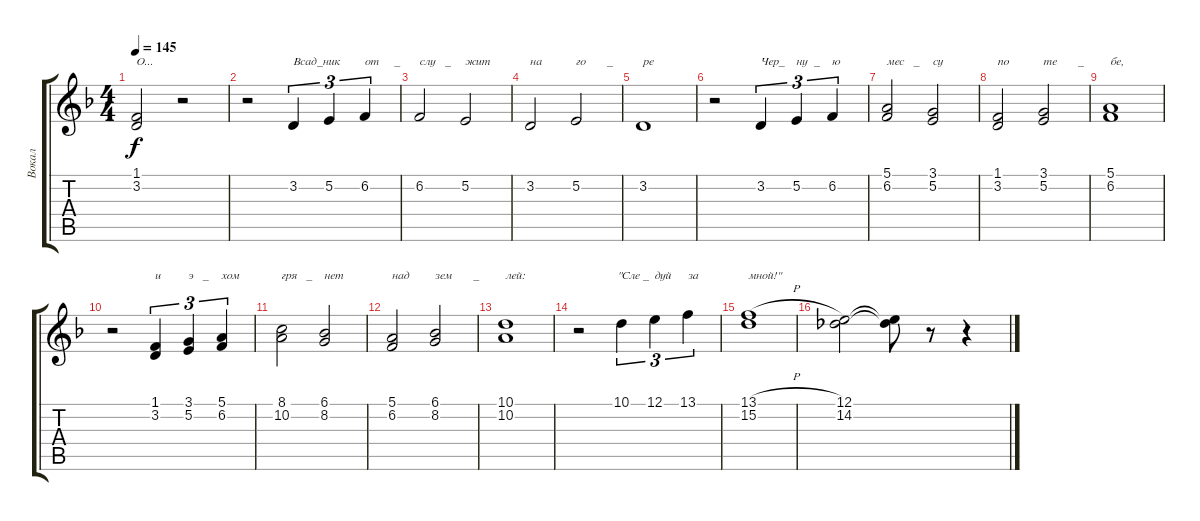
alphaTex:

\track ("Вокал" "Вокал") {instrument fx5brightness}
\staff {score tabs}
\tuning (E4 B3 G3 D3 A2 E2) {hide}
\ts (4 4)
\tempo 145
\clef g2
\ks dminor
(1.1 3.2).2{txt "О..." dy f} r.2 |
r.2 3.2.4{tu (3 2) txt "Всад_ник"} 5.2.4{tu (3 2)} 6.2.4{tu (3 2) txt "от     _"} |
6.2.2{txt "слу   _"} 5.2.2{txt "жит"} |
3.2.2{txt "на"} 5.2.2{txt "го       _"} |
3.2.1{txt "ре"} |
r.2 3.2.4{tu (3 2) txt "Чер_"} 5.2.4{tu (3 2) txt "ну  _"} 6.2.4{tu (3 2) txt "ю"} |
(5.1 6.2).2{txt "мес   _"} (3.1 5.2).2{txt "су"} |
(1.1 3.2).2{txt "по"} (3.1 5.2).2{txt "те       _"} |
(5.1 6.2).1{txt "бе,"} |
r.2 (1.1 3.2).4{tu (3 2) txt "и"} (3.1 5.2).4{tu (3 2) txt "э   _"} (5.1 6.2).4{tu (3 2) txt "хом"} |
(8.1 10.2).2{txt "гря   _"} (6.1 8.2).2{txt "нет"} |
(5.1 6.2).2{txt "над"} (6.1 8.2).2{txt "зем       _"} |
(10.1 10.2).1{txt "лей:"} |
r.2{txt "             \"Сле _"} 10.1.4{tu (3 2)} 12.1.4{tu (3 2) txt "дуй"} 13.1.4{tu (3 2) txt "за"} |
(13.1{h} 15.2).1{txt "мной!\""} |
(12.1 14.2).2 (12.1{t} 14.2{t}).8 r.8 r.4
